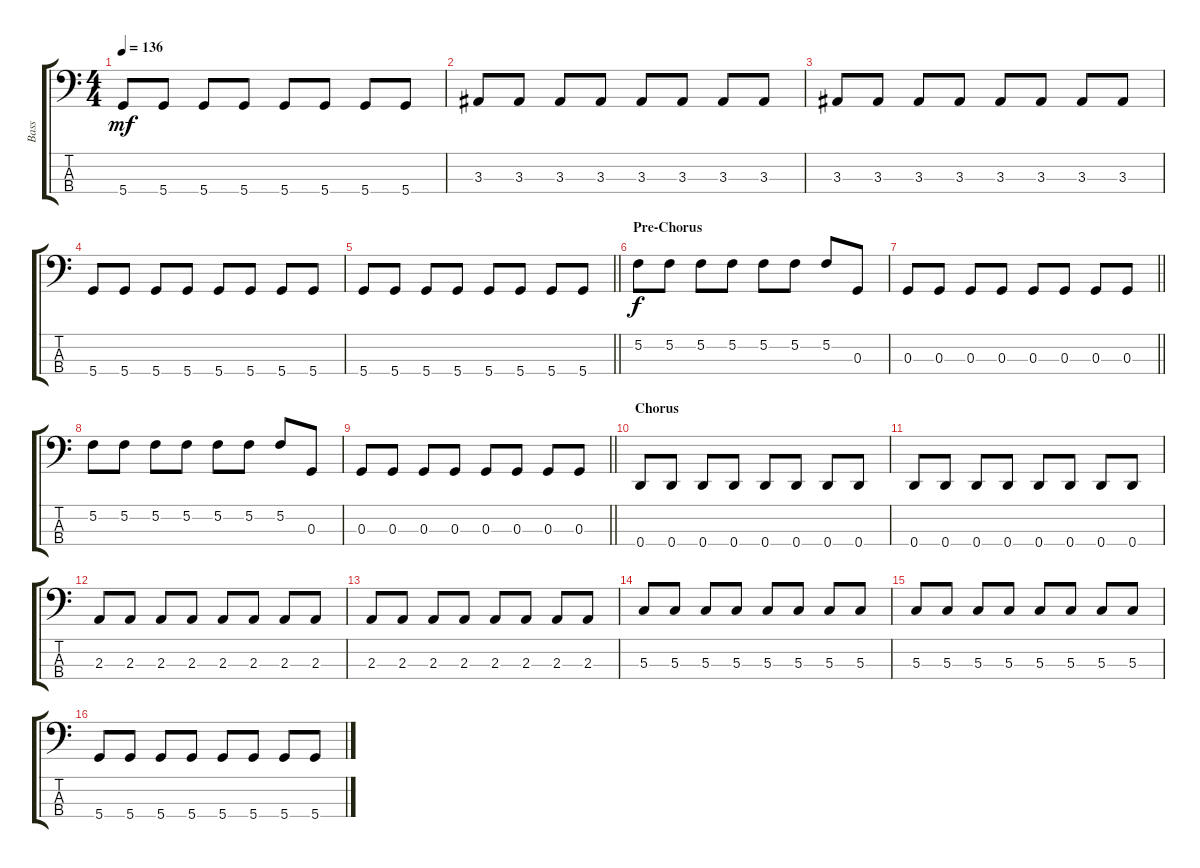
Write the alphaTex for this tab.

\track ("Bass" "Bass") {instrument electricbassfinger}
\staff {score tabs}
\tuning (F2 C2 G1 D1) {hide}
\ts (4 4)
\tempo 136
\clef f4
\ks c
5.4.8{dy mf} 5.4.8 5.4.8 5.4.8 5.4.8 5.4.8 5.4.8 5.4.8 |
3.3.8 3.3.8 3.3.8 3.3.8 3.3.8 3.3.8 3.3.8 3.3.8 |
3.3.8 3.3.8 3.3.8 3.3.8 3.3.8 3.3.8 3.3.8 3.3.8 |
5.4.8 5.4.8 5.4.8 5.4.8 5.4.8 5.4.8 5.4.8 5.4.8 |
\barLineRight lightlight
5.4.8 5.4.8 5.4.8 5.4.8 5.4.8 5.4.8 5.4.8 5.4.8 |
\section ("" "Pre-Chorus")
5.2.8{dy f} 5.2.8 5.2.8 5.2.8 5.2.8 5.2.8 5.2.8 0.3.8 |
\barLineRight lightlight
0.3.8 0.3.8 0.3.8 0.3.8 0.3.8 0.3.8 0.3.8 0.3.8 |
5.2.8 5.2.8 5.2.8 5.2.8 5.2.8 5.2.8 5.2.8 0.3.8 |
\barLineRight lightlight
0.3.8 0.3.8 0.3.8 0.3.8 0.3.8 0.3.8 0.3.8 0.3.8 |
\section ("" "Chorus")
0.4.8 0.4.8 0.4.8 0.4.8 0.4.8 0.4.8 0.4.8 0.4.8 |
0.4.8 0.4.8 0.4.8 0.4.8 0.4.8 0.4.8 0.4.8 0.4.8 |
2.3.8 2.3.8 2.3.8 2.3.8 2.3.8 2.3.8 2.3.8 2.3.8 |
2.3.8 2.3.8 2.3.8 2.3.8 2.3.8 2.3.8 2.3.8 2.3.8 |
5.3.8 5.3.8 5.3.8 5.3.8 5.3.8 5.3.8 5.3.8 5.3.8 |
5.3.8 5.3.8 5.3.8 5.3.8 5.3.8 5.3.8 5.3.8 5.3.8 |
5.4.8 5.4.8 5.4.8 5.4.8 5.4.8 5.4.8 5.4.8 5.4.8
